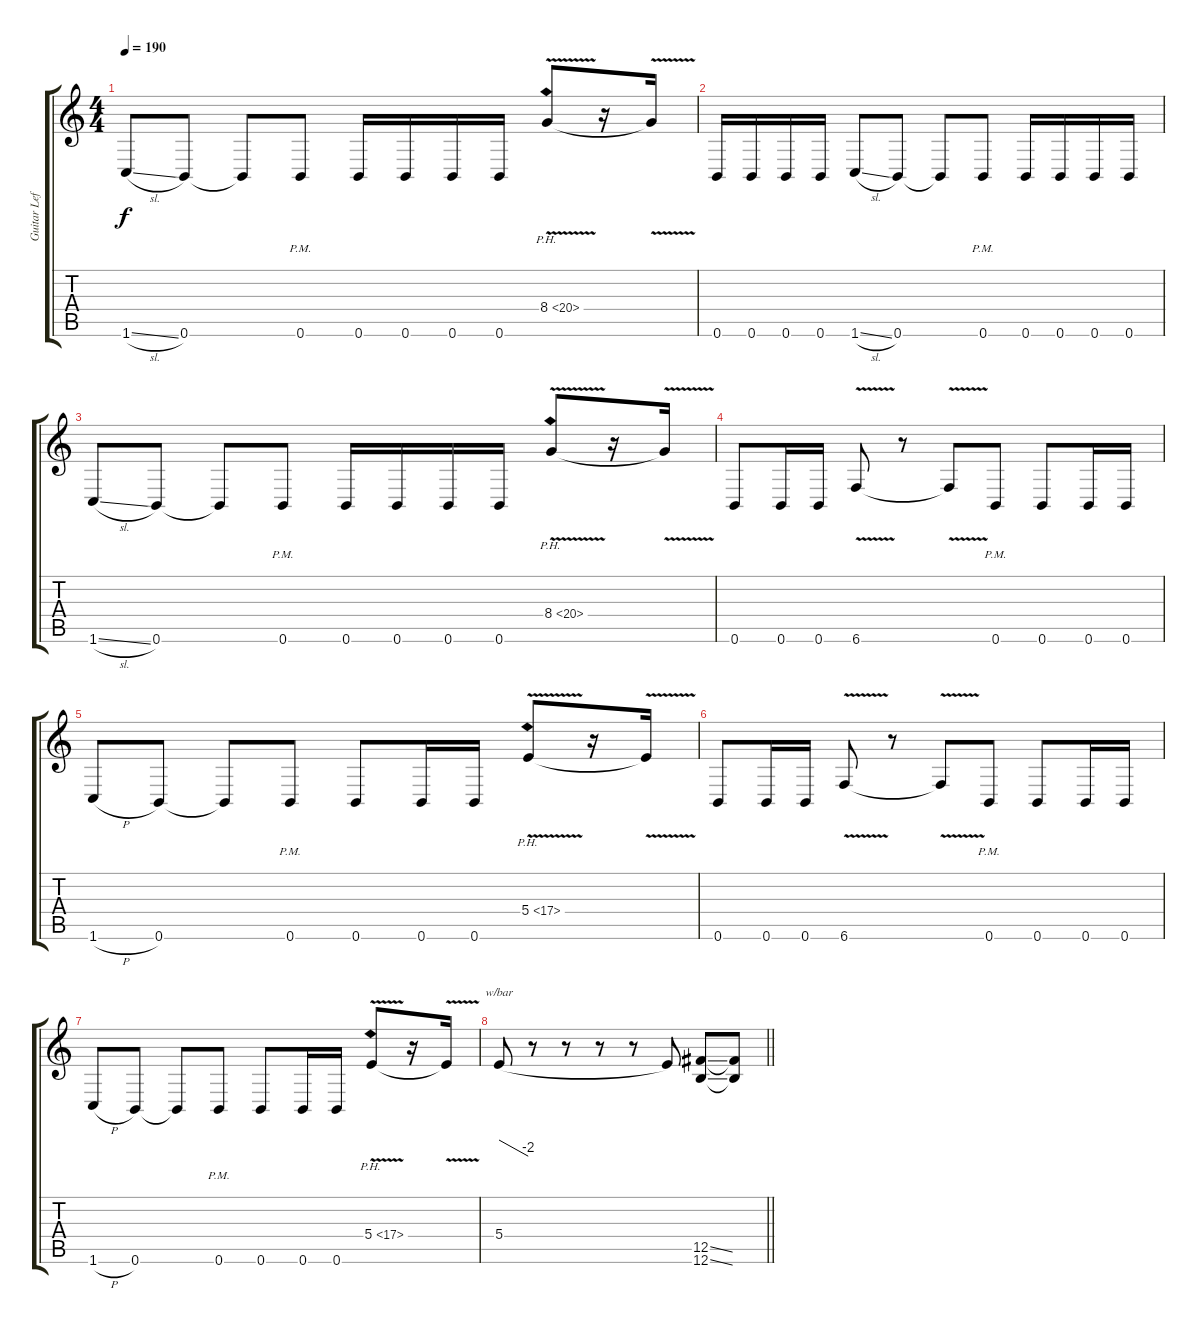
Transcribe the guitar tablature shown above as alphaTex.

\track ("Guitar Left" "Guitar Lef") {instrument distortionguitar}
\staff {score tabs}
\tuning (Db4 Ab3 E3 B2 Gb2 B1) {hide}
\ts (4 4)
\tempo 190
\clef g2
\ks c
1.6{sl}.8{dy f} 0.6.8 0.6{t}.8 0.6{pm}.8 0.6.16 0.6.16 0.6.16 0.6.16 8.4{ph 12 v}.8 r.16 8.4{t}.16 |
0.6.16 0.6.16 0.6.16 0.6.16 1.6{sl}.8 0.6.8 0.6{t}.8 0.6{pm}.8 0.6.16 0.6.16 0.6.16 0.6.16 |
1.6{sl}.8 0.6.8 0.6{t}.8 0.6{pm}.8 0.6.16 0.6.16 0.6.16 0.6.16 8.4{ph 12 v}.8 r.16 8.4{t}.16 |
0.6.8 0.6.16 0.6.16 6.6{v}.8 r.8 6.6{t}.8 0.6{pm}.8 0.6.8 0.6.16 0.6.16 |
1.6{h}.8 0.6.8 0.6{t}.8 0.6{pm}.8 0.6.8 0.6.16 0.6.16 5.4{ph 12 v}.8 r.16 5.4{t}.16 |
0.6.8 0.6.16 0.6.16 6.6{v}.8 r.8 6.6{t}.8 0.6{pm}.8 0.6.8 0.6.16 0.6.16 |
1.6{h}.8 0.6.8 0.6{t}.8 0.6{pm}.8 0.6.8 0.6.16 0.6.16 5.4{ph 12 v}.8 r.16 5.4{t}.16 |
\barLineRight lightlight
5.4.8{tbe (dive default 0 0 60 -8)} r.8 r.8 r.8 r.8 5.4{t}.8 (12.5{ss} 12.6{ss}).8 (12.5{t} 12.6{t}).8
